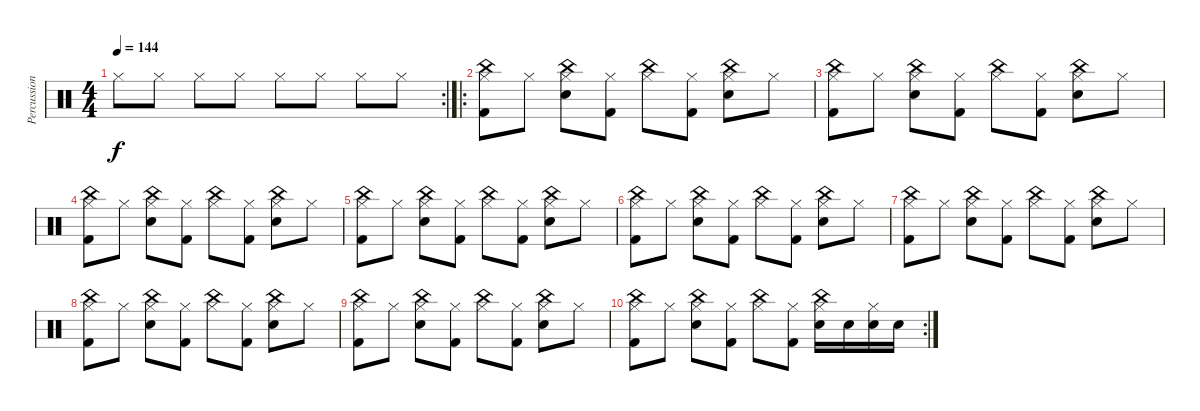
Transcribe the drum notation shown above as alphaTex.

\track ("Percussions" "Percussion") {instrument percussion}
\staff {score}
\articulation defaults
\rc 2
\ts (4 4)
\tempo 144
\clef neutral
\ks c "Hi-Hat (closed)".8{dy f} "Hi-Hat (closed)".8 "Hi-Hat (closed)".8 "Hi-Hat (closed)".8 "Hi-Hat (closed)".8 "Hi-Hat (closed)".8 "Hi-Hat (closed)".8 "Hi-Hat (closed)".8
|
\ro
("Hi-Hat (closed)" "China (hit)" "Kick (hit) 2").8 "Hi-Hat (closed)".8 ("Hi-Hat (closed)" "China (hit)" "Snare (hit) 2").8 ("Hi-Hat (closed)" "Kick (hit) 2").8 ("Hi-Hat (closed)" "China (hit)").8 ("Hi-Hat (closed)" "Kick (hit) 2").8 ("Hi-Hat (closed)" "China (hit)" "Snare (hit) 2").8 "Hi-Hat (closed)".8 |
("Hi-Hat (closed)" "China (hit)" "Kick (hit) 2").8 "Hi-Hat (closed)".8 ("Hi-Hat (closed)" "China (hit)" "Snare (hit) 2").8 ("Hi-Hat (closed)" "Kick (hit) 2").8 ("Hi-Hat (closed)" "China (hit)").8 ("Hi-Hat (closed)" "Kick (hit) 2").8 ("Hi-Hat (closed)" "China (hit)" "Snare (hit) 2").8 "Hi-Hat (closed)".8 |
("Hi-Hat (closed)" "China (hit)" "Kick (hit) 2").8 "Hi-Hat (closed)".8 ("Hi-Hat (closed)" "China (hit)" "Snare (hit) 2").8 ("Hi-Hat (closed)" "Kick (hit) 2").8 ("Hi-Hat (closed)" "China (hit)").8 ("Hi-Hat (closed)" "Kick (hit) 2").8 ("Hi-Hat (closed)" "China (hit)" "Snare (hit) 2").8 "Hi-Hat (closed)".8 |
("Hi-Hat (closed)" "China (hit)" "Kick (hit) 2").8 "Hi-Hat (closed)".8 ("Hi-Hat (closed)" "China (hit)" "Snare (hit) 2").8 ("Hi-Hat (closed)" "Kick (hit) 2").8 ("Hi-Hat (closed)" "China (hit)").8 ("Hi-Hat (closed)" "Kick (hit) 2").8 ("Hi-Hat (closed)" "China (hit)" "Snare (hit) 2").8 "Hi-Hat (closed)".8 |
("Hi-Hat (closed)" "China (hit)" "Kick (hit) 2").8 "Hi-Hat (closed)".8 ("Hi-Hat (closed)" "China (hit)" "Snare (hit) 2").8 ("Hi-Hat (closed)" "Kick (hit) 2").8 ("Hi-Hat (closed)" "China (hit)").8 ("Hi-Hat (closed)" "Kick (hit) 2").8 ("Hi-Hat (closed)" "China (hit)" "Snare (hit) 2").8 "Hi-Hat (closed)".8 |
("Hi-Hat (closed)" "China (hit)" "Kick (hit) 2").8 "Hi-Hat (closed)".8 ("Hi-Hat (closed)" "China (hit)" "Snare (hit) 2").8 ("Hi-Hat (closed)" "Kick (hit) 2").8 ("Hi-Hat (closed)" "China (hit)").8 ("Hi-Hat (closed)" "Kick (hit) 2").8 ("Hi-Hat (closed)" "China (hit)" "Snare (hit) 2").8 "Hi-Hat (closed)".8 |
("Hi-Hat (closed)" "China (hit)" "Kick (hit) 2").8 "Hi-Hat (closed)".8 ("Hi-Hat (closed)" "China (hit)" "Snare (hit) 2").8 ("Hi-Hat (closed)" "Kick (hit) 2").8 ("Hi-Hat (closed)" "China (hit)").8 ("Hi-Hat (closed)" "Kick (hit) 2").8 ("Hi-Hat (closed)" "China (hit)" "Snare (hit) 2").8 "Hi-Hat (closed)".8 |
("Hi-Hat (closed)" "China (hit)" "Kick (hit) 2").8 "Hi-Hat (closed)".8 ("Hi-Hat (closed)" "China (hit)" "Snare (hit) 2").8 ("Hi-Hat (closed)" "Kick (hit) 2").8 ("Hi-Hat (closed)" "China (hit)").8 ("Hi-Hat (closed)" "Kick (hit) 2").8 ("Hi-Hat (closed)" "China (hit)" "Snare (hit) 2").8 "Hi-Hat (closed)".8 |
\rc 2
("Hi-Hat (closed)" "China (hit)" "Kick (hit) 2").8 "Hi-Hat (closed)".8 ("Hi-Hat (closed)" "China (hit)" "Snare (hit) 2").8 ("Hi-Hat (closed)" "Kick (hit) 2").8 ("Hi-Hat (closed)" "China (hit)").8 ("Hi-Hat (closed)" "Kick (hit) 2").8 ("Hi-Hat (closed)" "China (hit)" "Snare (hit) 2").16 "Snare (hit) 2".16 ("Hi-Hat (closed)" "Snare (hit) 2").16 "Snare (hit) 2".16
